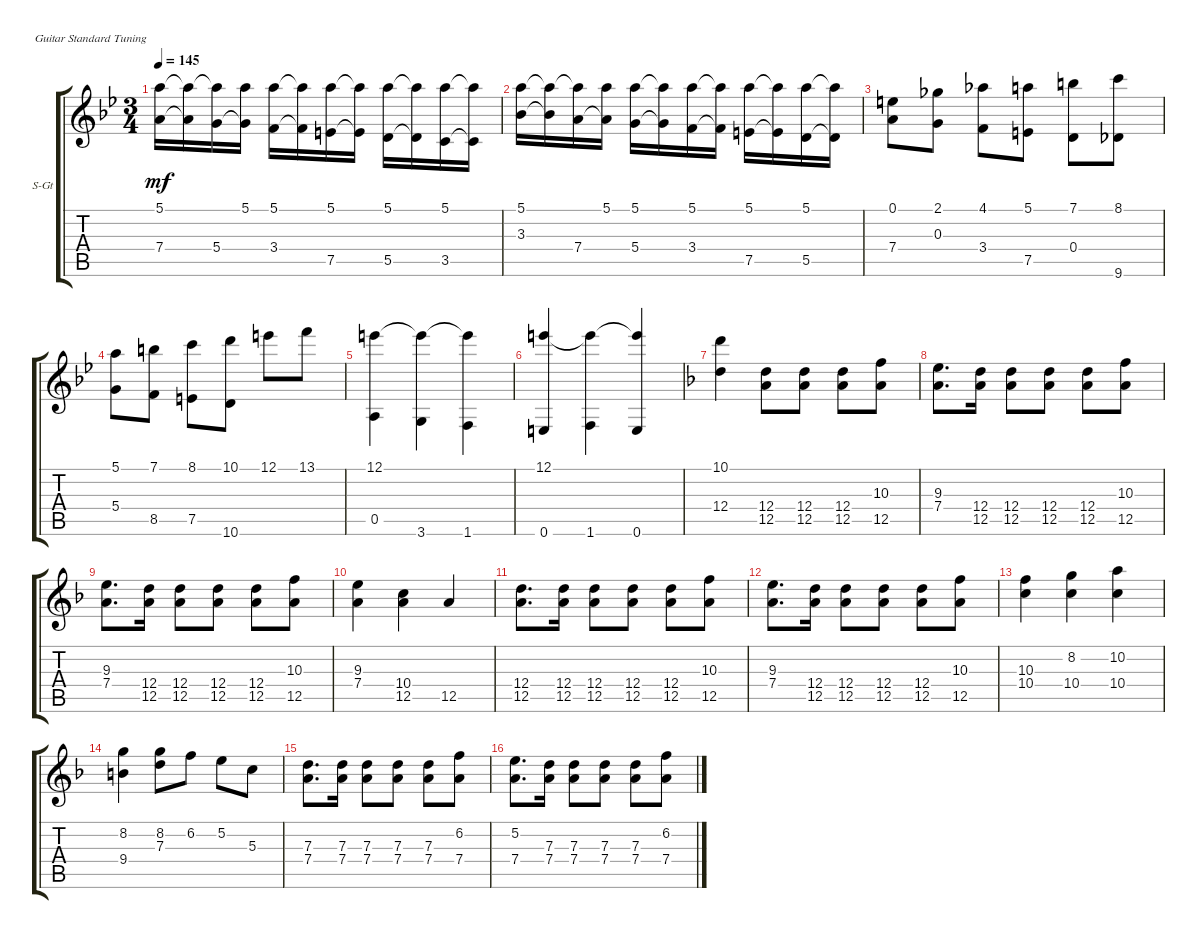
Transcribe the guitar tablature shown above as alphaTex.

\defaultSystemsLayout 4
\bracketExtendMode groupsimilarinstruments
\firstSystemTrackNameOrientation horizontal
\otherSystemsTrackNameOrientation horizontal
\track ("Steel Guitar" "S-Gt") {solo instrument acousticguitarsteel}
\staff {score tabs}
\tuning (E4 B3 G3 D3 A2 E2)
\ts (3 4)
\tempo 145
\clef g2
\ks bb
(7.4 5.1).16{dy mf} (7.4{t} 5.1{t}).16 (5.4 5.1{t}).16 (5.4{t} 5.1).16 (3.4 5.1).16 (3.4{t} 5.1{t}).16 (7.5 5.1).16 (7.5{t} 5.1{t}).16 (5.5 5.1).16 (5.5{t} 5.1{t}).16 (3.5 5.1).16 (3.5{t} 5.1{t}).16 |
(3.3 5.1).16 (3.3{t} 5.1{t}).16 (7.4 5.1{t}).16 (7.4{t} 5.1).16 (5.4 5.1).16 (5.4{t} 5.1{t}).16 (3.4 5.1).16 (3.4{t} 5.1{t}).16 (7.5 5.1).16 (7.5{t} 5.1{t}).16 (5.5 5.1).16 (5.5{t} 5.1{t}).16 |
(0.1 7.4).8 (2.1 0.3).8 (4.1 3.4).8 (5.1 7.5).8 (7.1 0.4).8 (8.1 9.6).8 |
(5.1 5.4).8 (7.1 8.5).8 (8.1 7.5).8 (10.1 10.6).8 12.1.8 13.1.8 |
(0.5 12.1).4 (3.6 12.1{t}).4 (1.6 12.1{t}).4 |
(0.6 12.1).4 (1.6 12.1{t}).4 (0.6 12.1{t}).4 |
\ks f
(10.1 12.4).4 (12.5 12.4).8 (12.5 12.4).8 (12.5 12.4).8 (12.5 10.3).8 |
(7.4 9.3).8{d} (12.5 12.4).16 (12.5 12.4).8 (12.5 12.4).8 (12.5 12.4).8 (12.5 10.3).8 |
(7.4 9.3).8{d} (12.5 12.4).16 (12.5 12.4).8 (12.5 12.4).8 (12.5 12.4).8 (12.5 10.3).8 |
(7.4 9.3).4 (12.5 10.4).4 12.5.4 |
(12.5 12.4).8{d} (12.5 12.4).16 (12.5 12.4).8 (12.5 12.4).8 (12.5 12.4).8 (12.5 10.3).8 |
(7.4 9.3).8{d} (12.5 12.4).16 (12.5 12.4).8 (12.5 12.4).8 (12.5 12.4).8 (12.5 10.3).8 |
(10.4 10.3).4 (10.4 8.2).4 (10.4 10.2).4 |
(9.4 8.2).4 (7.3 8.2).8 6.2.8 5.2.8 5.3.8 |
(7.4 7.3).8{d} (7.4 7.3).16 (7.4 7.3).8 (7.4 7.3).8 (7.4 7.3).8 (7.4 6.2).8 |
(7.4 5.2).8{d} (7.4 7.3).16 (7.4 7.3).8 (7.4 7.3).8 (7.4 7.3).8 (7.4 6.2).8
